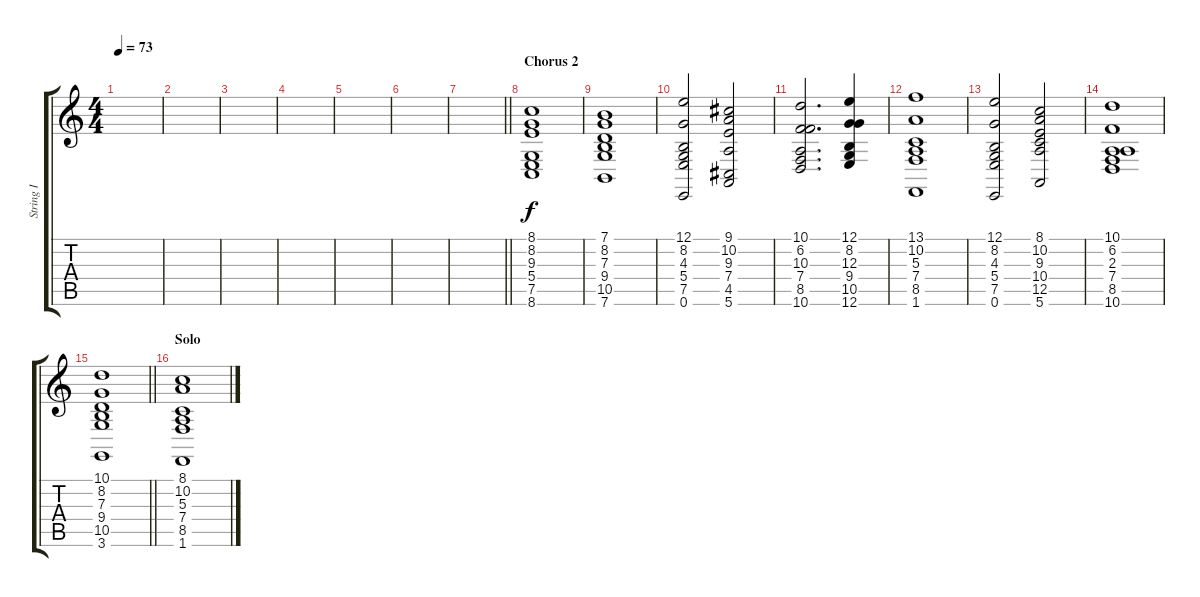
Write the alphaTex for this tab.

\track ("String I" "String I") {instrument stringensemble1}
\staff {score tabs}
\tuning (E4 B3 G3 D3 A2 E2) {hide}
\ts (4 4)
\tempo 73
\clef g2
\ks c
|
|
|
|
|
|
\barLineRight lightlight
|
\section ("" "Chorus 2")
(8.1 8.2 9.3 5.4 7.5 8.6).1 |
(7.1 8.2 7.3 9.4 10.5 7.6).1 |
(12.1 8.2 4.3 5.4 7.5 0.6).2 (9.1 10.2 9.3 7.4 4.5 5.6).2 |
(10.1 6.2 10.3 7.4 8.5 10.6).2{d} (12.1 8.2 12.3 9.4 10.5 12.6).4 |
(13.1 10.2 5.3 7.4 8.5 1.6).1 |
(12.1 8.2 4.3 5.4 7.5 0.6).2 (8.1 10.2 9.3 10.4 12.5 5.6).2 |
(10.1 6.2 2.3 7.4 8.5 10.6).1 |
\barLineRight lightlight
(10.1 8.2 7.3 9.4 10.5 3.6).1 |
\section ("" "Solo")
(8.1 10.2 5.3 7.4 8.5 1.6).1
